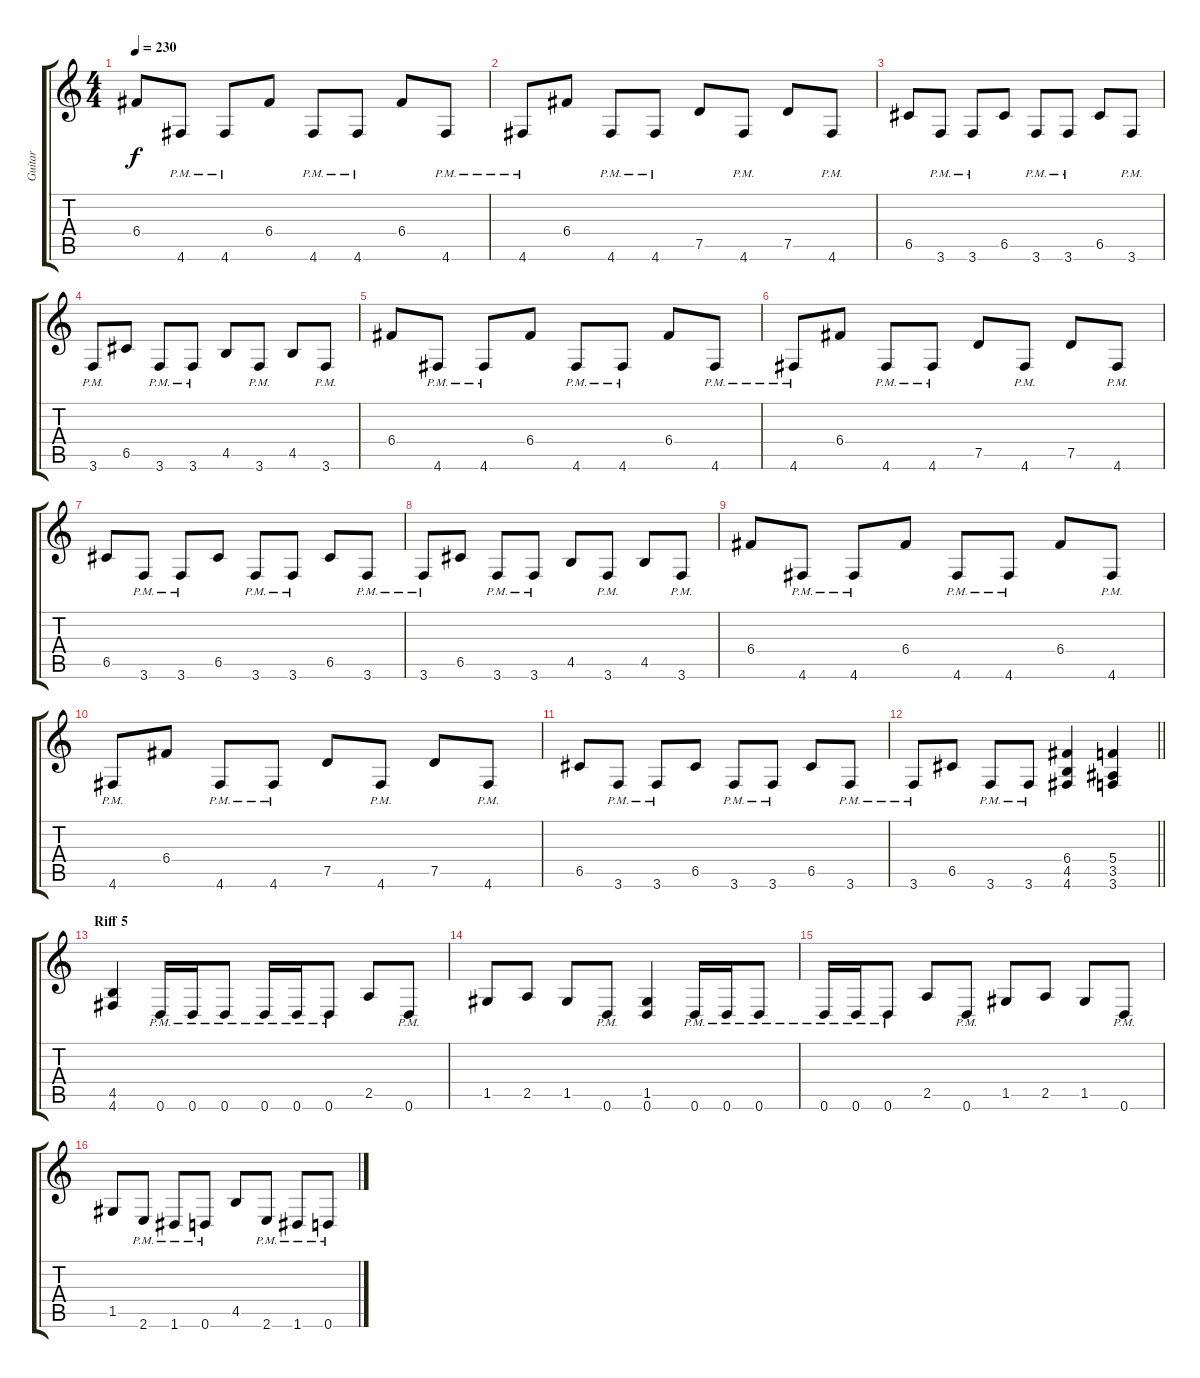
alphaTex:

\track ("Guitar" "Guitar") {instrument distortionguitar}
\staff {score tabs}
\tuning (D4 A3 F3 C3 G2 D2) {hide}
\ts (4 4)
\tempo 230
\clef g2
\ks c
6.4.8{dy f} 4.6{pm}.8 4.6{pm}.8 6.4.8 4.6{pm}.8 4.6{pm}.8 6.4.8 4.6{pm}.8 |
4.6{pm}.8 6.4.8 4.6{pm}.8 4.6{pm}.8 7.5.8 4.6{pm}.8 7.5.8 4.6{pm}.8 |
6.5.8 3.6{pm}.8 3.6{pm}.8 6.5.8 3.6{pm}.8 3.6{pm}.8 6.5.8 3.6{pm}.8 |
3.6{pm}.8 6.5.8 3.6{pm}.8 3.6{pm}.8 4.5.8 3.6{pm}.8 4.5.8 3.6{pm}.8 |
6.4.8 4.6{pm}.8 4.6{pm}.8 6.4.8 4.6{pm}.8 4.6{pm}.8 6.4.8 4.6{pm}.8 |
4.6{pm}.8 6.4.8 4.6{pm}.8 4.6{pm}.8 7.5.8 4.6{pm}.8 7.5.8 4.6{pm}.8 |
6.5.8 3.6{pm}.8 3.6{pm}.8 6.5.8 3.6{pm}.8 3.6{pm}.8 6.5.8 3.6{pm}.8 |
3.6{pm}.8 6.5.8 3.6{pm}.8 3.6{pm}.8 4.5.8 3.6{pm}.8 4.5.8 3.6{pm}.8 |
6.4.8 4.6{pm}.8 4.6{pm}.8 6.4.8 4.6{pm}.8 4.6{pm}.8 6.4.8 4.6{pm}.8 |
4.6{pm}.8 6.4.8 4.6{pm}.8 4.6{pm}.8 7.5.8 4.6{pm}.8 7.5.8 4.6{pm}.8 |
6.5.8 3.6{pm}.8 3.6{pm}.8 6.5.8 3.6{pm}.8 3.6{pm}.8 6.5.8 3.6{pm}.8 |
\barLineRight lightlight
3.6{pm}.8 6.5.8 3.6{pm}.8 3.6{pm}.8 (6.4 4.5 4.6).4 (5.4 3.5 3.6).4 |
\section ("" "Riff 5")
(4.5 4.6).4 0.6{pm}.16 0.6{pm}.16 0.6{pm}.8 0.6{pm}.16 0.6{pm}.16 0.6{pm}.8 2.5.8 0.6{pm}.8 |
1.5.8 2.5.8 1.5.8 0.6{pm}.8 (1.5 0.6).4 0.6{pm}.16 0.6{pm}.16 0.6{pm}.8 |
0.6{pm}.16 0.6{pm}.16 0.6{pm}.8 2.5.8 0.6{pm}.8 1.5.8 2.5.8 1.5.8 0.6{pm}.8 |
1.5.8 2.6{pm}.8 1.6{pm}.8 0.6{pm}.8 4.5.8 2.6{pm}.8 1.6{pm}.8 0.6{pm}.8
